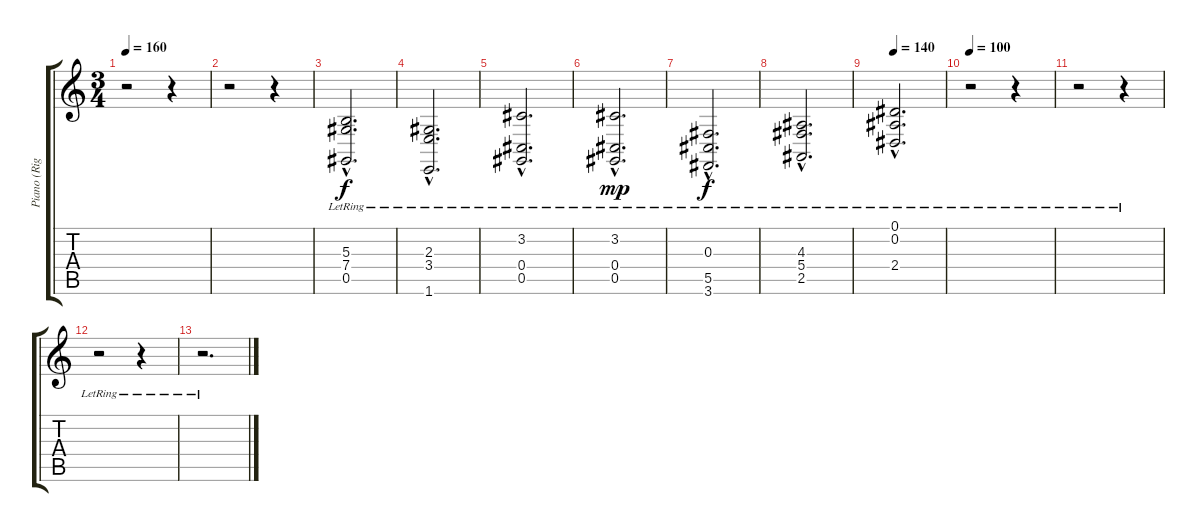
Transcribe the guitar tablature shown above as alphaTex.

\track ("Piano (Right Hand)" "Piano (Rig") {instrument acousticgrandpiano}
\staff {score tabs}
\tuning (Eb4 Bb3 Gb3 Db3 Ab2 Eb2) {hide}
\ts (3 4)
\tempo 160
\clef g2
\ks c
r.2{dy f} r.4 |
r.2 r.4 |
(5.3{hac lr} 7.4{hac lr} 0.5{hac lr}).2{d} |
(2.3{hac lr} 3.4{hac lr} 1.6{hac lr}).2{d} |
(3.2{hac lr} 0.4{hac lr} 0.5{hac lr}).2{d} |
(3.2{hac lr} 0.4{hac lr} 0.5{hac lr}).2{d dy mp} |
(0.3{hac lr} 5.5{hac lr} 3.6{hac}).2{d dy f} |
(4.3{hac lr} 5.4{hac lr} 2.5{hac lr}).2{d} |
\tempo 140
(0.1{hac lr} 0.2{hac lr} 2.4{hac lr}).2{d} |
\tempo 100
r.2 r.4 |
r.2 r.4 |
r.2 r.4 |
r.2{d}
